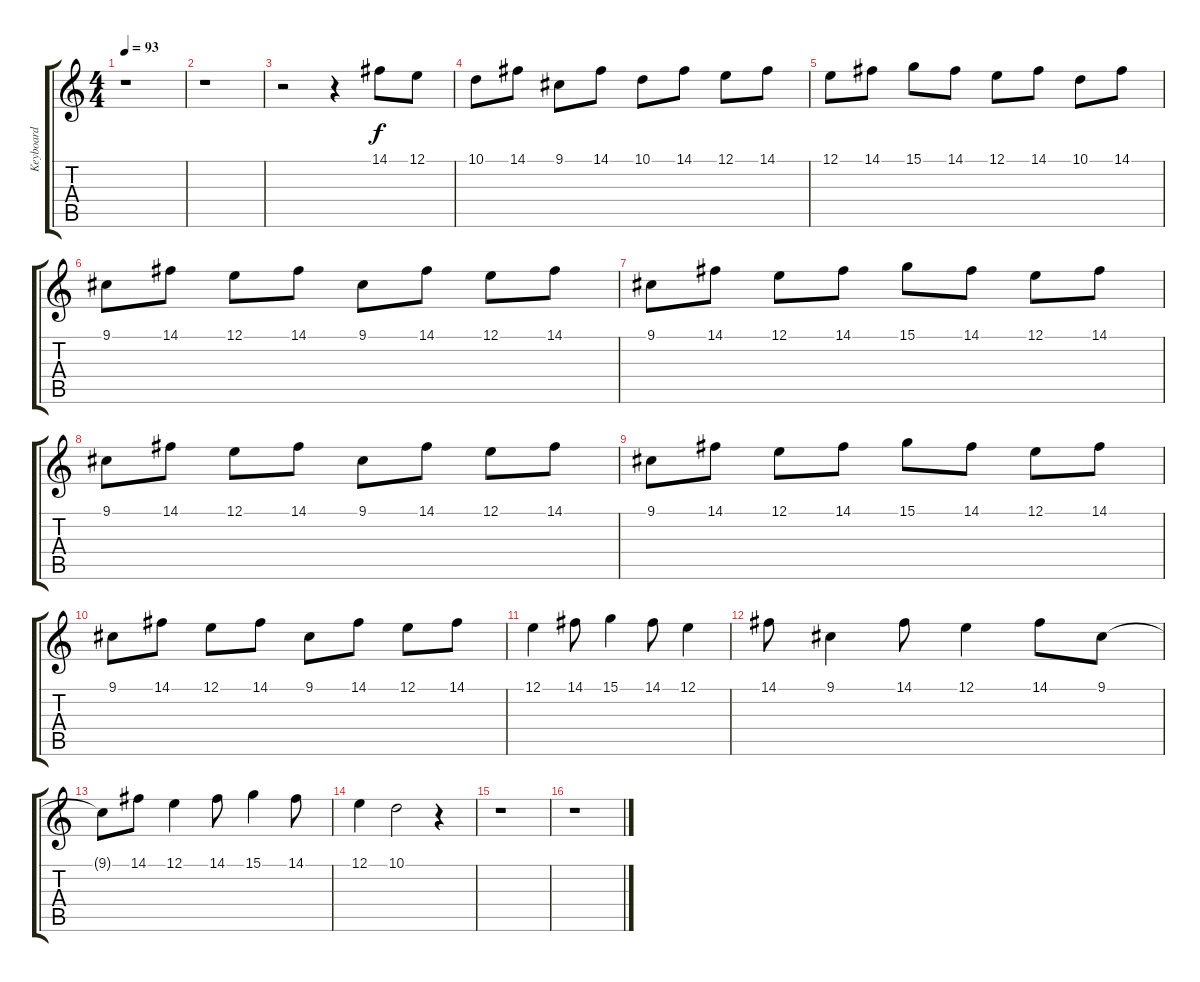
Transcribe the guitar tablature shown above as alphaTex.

\track ("Keyboard" "Keyboard") {instrument stringensemble1}
\staff {score tabs}
\tuning (E4 B3 G3 D3 A2 D2) {hide}
\ts (4 4)
\tempo 93
\clef g2
\ks c
r.1{dy mp} |
r.1 |
r.2 r.4{volume 11 instrument stringensemble1} 14.1.8{dy f} 12.1.8 |
10.1.8 14.1.8 9.1.8 14.1.8 10.1.8 14.1.8 12.1.8 14.1.8 |
12.1.8 14.1.8 15.1.8 14.1.8 12.1.8 14.1.8 10.1.8 14.1.8 |
9.1.8 14.1.8 12.1.8 14.1.8 9.1.8 14.1.8 12.1.8 14.1.8 |
9.1.8 14.1.8 12.1.8 14.1.8 15.1.8 14.1.8 12.1.8 14.1.8 |
9.1.8 14.1.8 12.1.8 14.1.8 9.1.8 14.1.8 12.1.8 14.1.8 |
9.1.8 14.1.8 12.1.8 14.1.8 15.1.8 14.1.8 12.1.8 14.1.8 |
9.1.8 14.1.8 12.1.8 14.1.8 9.1.8 14.1.8 12.1.8 14.1.8 |
12.1.4 14.1.8 15.1.4 14.1.8 12.1.4 |
14.1.8 9.1.4 14.1.8 12.1.4 14.1.8 9.1.8 |
9.1{t}.8 14.1.8 12.1.4 14.1.8 15.1.4 14.1.8 |
12.1.4 10.1.2 r.4 |
r.1 |
r.1
